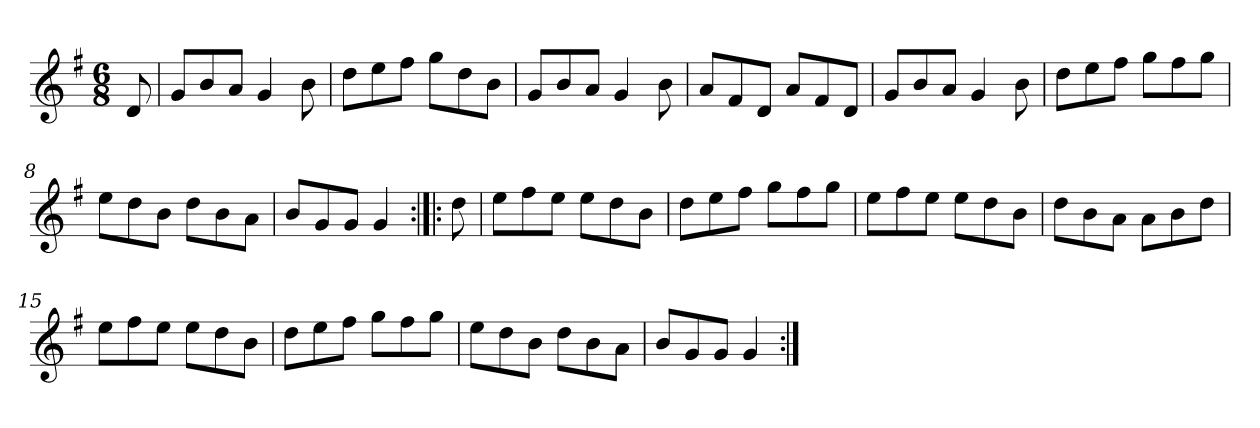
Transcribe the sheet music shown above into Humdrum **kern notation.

**kern
*part1
*staff1
*clefG2
*k[f#]
*G:
*M6/8
=1
8d/
=2
8g/L
8b/
8a/J
4g/
8b\
=3
8dd\L
8ee\
8ff#\J
8gg\L
8dd\
8b\J
=4
8g/L
8b/
8a/J
4g/
8b\
=5
8a/L
8f#/
8d/J
8a/L
8f#/
8d/J
=6
8g/L
8b/
8a/J
4g/
8b\
=7
8dd\L
8ee\
8ff#\J
8gg\L
8ff#\
8gg\J
=8
8ee\L
8dd\
8b\J
8dd\L
8b\
8a\J
!!LO:LB:g=z
=9
8b/L
8g/
8g/J
4g/
=10:|!|:
8dd\
=11
8ee\L
8ff#\
8ee\J
8ee\L
8dd\
8b\J
=12
8dd\L
8ee\
8ff#\J
8gg\L
8ff#\
8gg\J
=13
8ee\L
8ff#\
8ee\J
8ee\L
8dd\
8b\J
=14
8dd\L
8b\
8a\J
8a\L
8b\
8dd\J
=15
8ee\L
8ff#\
8ee\J
8ee\L
8dd\
8b\J
=16
8dd\L
8ee\
8ff#\J
8gg\L
8ff#\
8gg\J
!!LO:LB:g=z
=17
8ee\L
8dd\
8b\J
8dd\L
8b\
8a\J
=18
8b/L
8g/
8g/J
4g/
=:|!
*-
